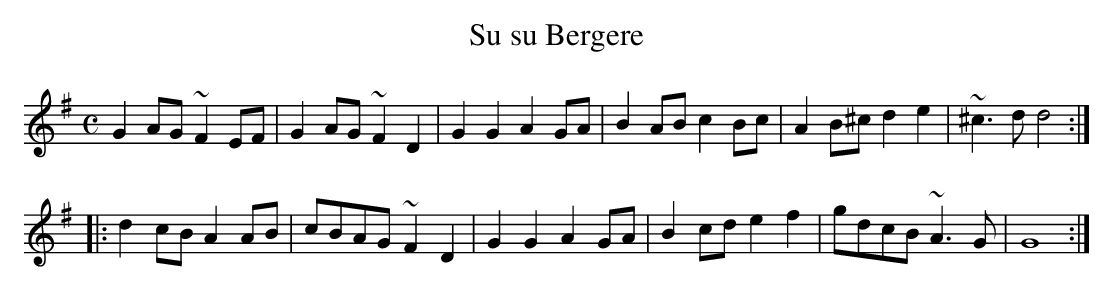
X:1
T:Su su Bergere
M:C
K:Gmaj
G2AG~F2EF|G2AG~F2D2|G2G2A2GA|B2ABc2Bc|A2B^cd2e2|~^c3dd4:|
|:d2cBA2AB|cBAG~F2D2|G2G2A2GA|B2cde2f2|gdcB~A3G|G8:|
